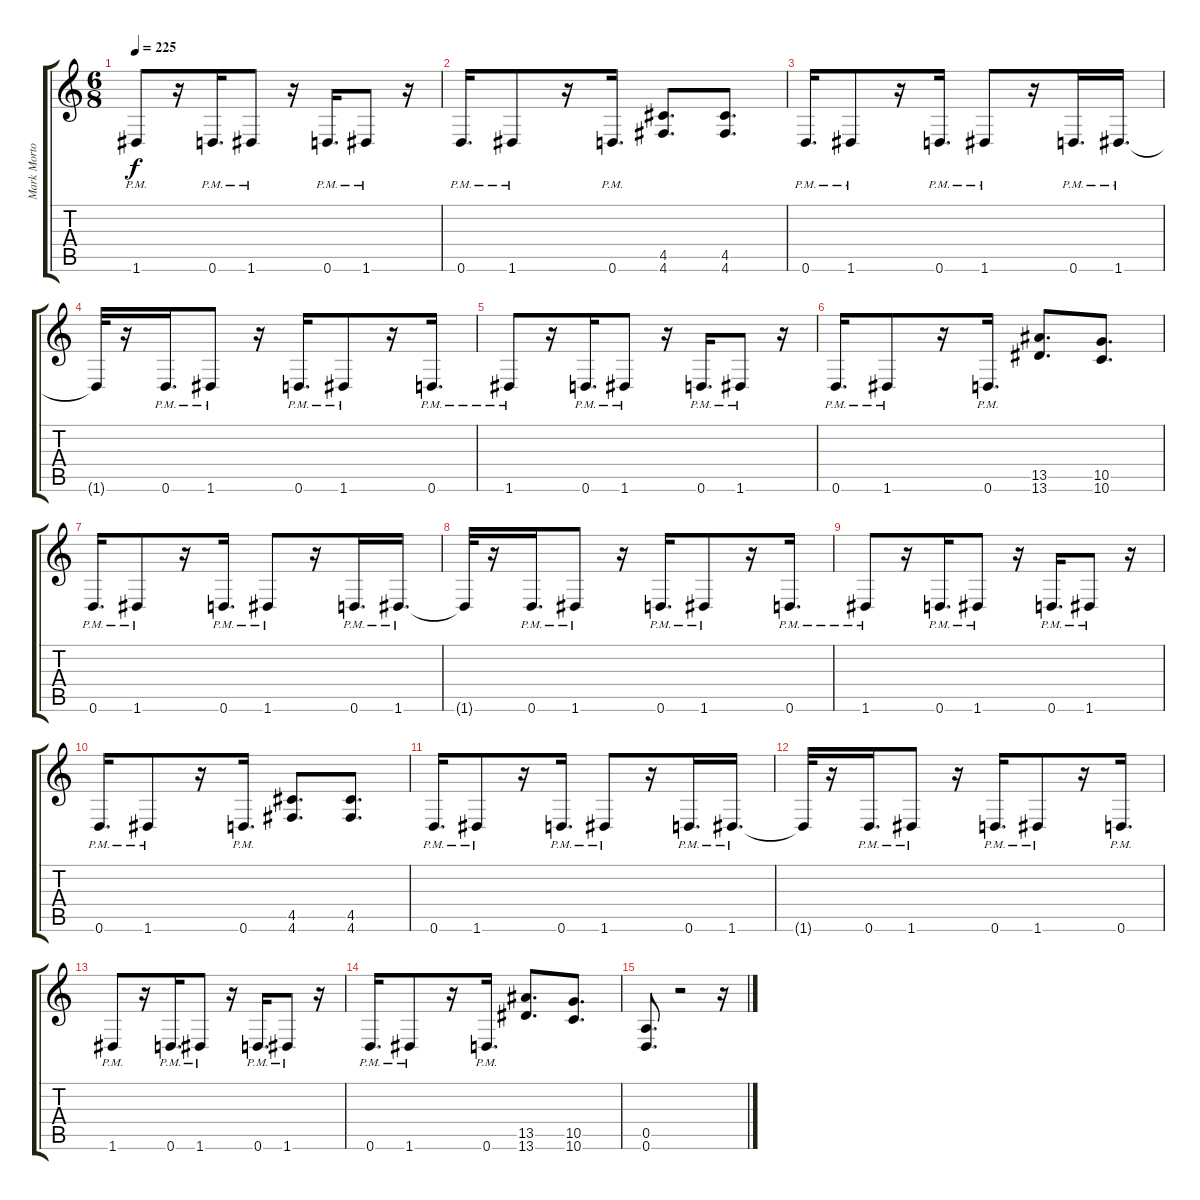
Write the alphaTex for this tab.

\track ("Mark Morton - Rhythm" "Mark Morto") {instrument distortionguitar}
\staff {score tabs}
\tuning (E4 B3 G3 D3 A2 D2) {hide}
\ts (6 8)
\tempo 225
\clef g2
\ks c
1.6{pm}.8{dy f} r.16 0.6{pm}.16{d} 1.6{pm}.8 r.16 0.6{pm}.16{d} 1.6{pm}.8 r.16 |
0.6{pm}.16{d} 1.6{pm}.8 r.16 0.6{pm}.16{d} (4.5 4.6).8{d} (4.5 4.6).8{d} |
0.6{pm}.16{d} 1.6{pm}.8 r.16 0.6{pm}.16{d} 1.6{pm}.8 r.16 0.6{pm}.16{d} 1.6{pm}.16{d} |
1.6{t}.32 r.16 0.6{pm}.16{d} 1.6{pm}.8 r.16 0.6{pm}.16{d} 1.6{pm}.8 r.16 0.6{pm}.16{d} |
1.6{pm}.8 r.16 0.6{pm}.16{d} 1.6{pm}.8 r.16 0.6{pm}.16{d} 1.6{pm}.8 r.16 |
0.6{pm}.16{d} 1.6{pm}.8 r.16 0.6{pm}.16{d} (13.5 13.6).8{d} (10.5 10.6).8{d} |
0.6{pm}.16{d} 1.6{pm}.8 r.16 0.6{pm}.16{d} 1.6{pm}.8 r.16 0.6{pm}.16{d} 1.6{pm}.16{d} |
1.6{t}.32 r.16 0.6{pm}.16{d} 1.6{pm}.8 r.16 0.6{pm}.16{d} 1.6{pm}.8 r.16 0.6{pm}.16{d} |
1.6{pm}.8 r.16 0.6{pm}.16{d} 1.6{pm}.8 r.16 0.6{pm}.16{d} 1.6{pm}.8 r.16 |
0.6{pm}.16{d} 1.6{pm}.8 r.16 0.6{pm}.16{d} (4.5 4.6).8{d} (4.5 4.6).8{d} |
0.6{pm}.16{d} 1.6{pm}.8 r.16 0.6{pm}.16{d} 1.6{pm}.8 r.16 0.6{pm}.16{d} 1.6{pm}.16{d} |
1.6{t}.32 r.16 0.6{pm}.16{d} 1.6{pm}.8 r.16 0.6{pm}.16{d} 1.6{pm}.8 r.16 0.6{pm}.16{d} |
1.6{pm}.8 r.16 0.6{pm}.16{d} 1.6{pm}.8 r.16 0.6{pm}.16{d} 1.6{pm}.8 r.16 |
0.6{pm}.16{d} 1.6{pm}.8 r.16 0.6{pm}.16{d} (13.5 13.6).8{d} (10.5 10.6).8{d} |
(0.5 0.6).8{d} r.2 r.16
